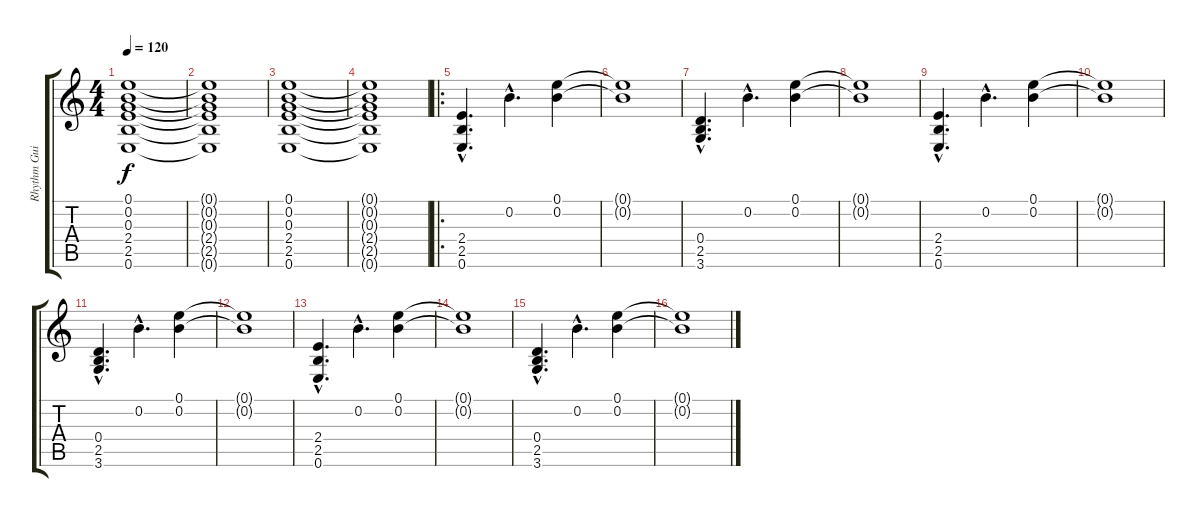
\track ("Rhythm Guitar" "Rhythm Gui") {instrument overdrivenguitar}
\staff {score tabs}
\tuning (E4 B3 G3 D3 A2 E2) {hide}
\ts (4 4)
\tempo 120
\clef g2
\ks c
(0.1 0.2 0.3 2.4 2.5 0.6).1{dy f volume 13} |
(0.1{t} 0.2{t} 0.3{t} 2.4{t} 2.5{t} 0.6{t}).1 |
(0.1 0.2 0.3 2.4 2.5 0.6).1 |
(0.1{t} 0.2{t} 0.3{t} 2.4{t} 2.5{t} 0.6{t}).1 |
\ro
(2.4{hac} 2.5{hac} 0.6{hac}).4{d} 0.2{hac}.4{d} (0.1 0.2).4 |
(0.1{t} 0.2{t}).1 |
(0.4{hac} 2.5{hac} 3.6{hac}).4{d} 0.2{hac}.4{d} (0.1 0.2).4 |
(0.1{t} 0.2{t}).1 |
(2.4{hac} 2.5{hac} 0.6{hac}).4{d} 0.2{hac}.4{d} (0.1 0.2).4 |
(0.1{t} 0.2{t}).1 |
(0.4{hac} 2.5{hac} 3.6{hac}).4{d} 0.2{hac}.4{d} (0.1 0.2).4 |
(0.1{t} 0.2{t}).1 |
(2.4{hac} 2.5{hac} 0.6{hac}).4{d} 0.2{hac}.4{d} (0.1 0.2).4 |
(0.1{t} 0.2{t}).1 |
(0.4{hac} 2.5{hac} 3.6{hac}).4{d} 0.2{hac}.4{d} (0.1 0.2).4 |
(0.1{t} 0.2{t}).1
